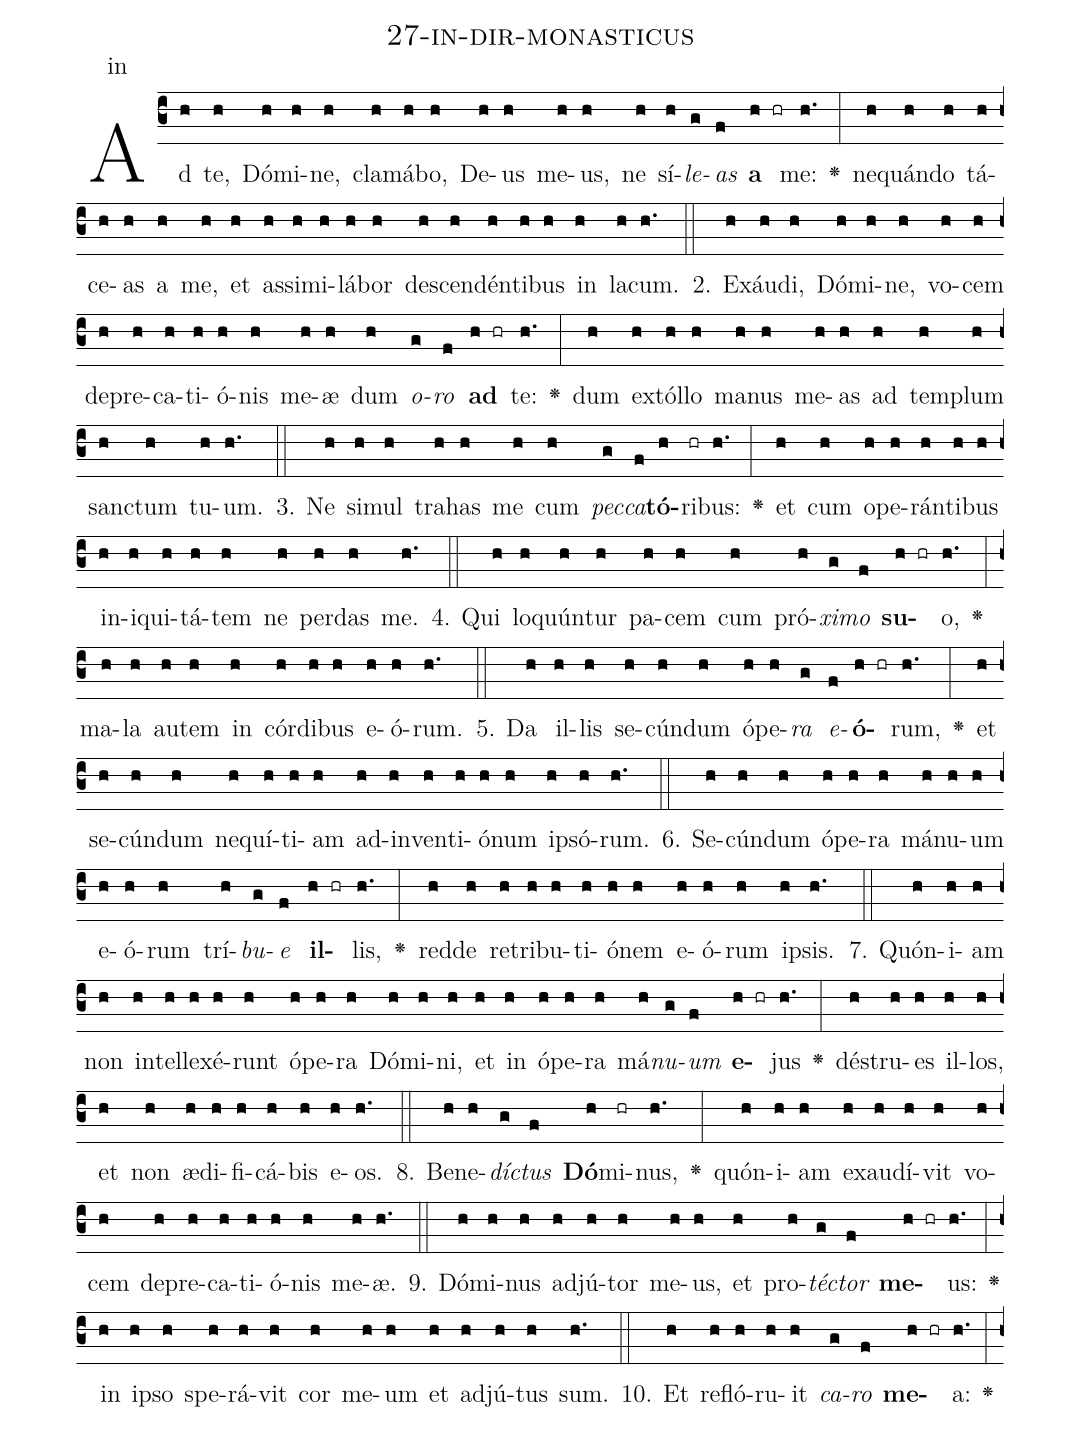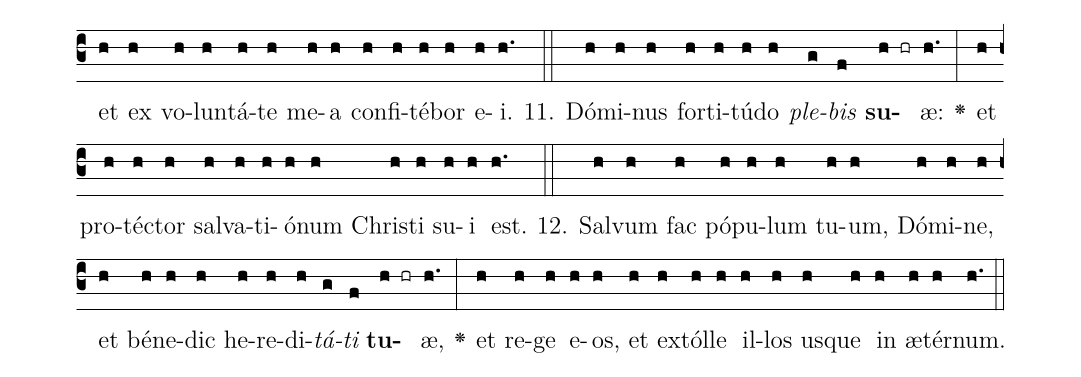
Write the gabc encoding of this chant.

name: 27-in-dir-monasticus;
annotation: in;
%%
(c3)Ad(h) te,(h) Dó(h)mi(h)ne,(h) cla(h)má(h)bo,(h) De(h)us(h) me(h)us,(h) ne(h) sí(h)<i>le</i>(g)<i>as</i>(f) <b>a</b>(h hr) me:(h.) <v>\greheightstar</v>(:) ne(h)quán(h)do(h) tá(h)ce(h)as(h) a(h) me,(h) et(h) as(h)si(h)mi(h)lá(h)bor(h) de(h)scen(h)dén(h)ti(h)bus(h) in(h) la(h)cum.(h.) (::)
2. Ex(h)áu(h)di,(h) Dó(h)mi(h)ne,(h) vo(h)cem(h) de(h)pre(h)ca(h)ti(h)ó(h)nis(h) me(h)æ(h) dum(h) <i>o</i>(g)<i>ro</i>(f) <b>ad</b>(h hr) te:(h.) <v>\greheightstar</v>(:) dum(h) ex(h)tól(h)lo(h) ma(h)nus(h) me(h)as(h) ad(h) tem(h)plum(h) sanc(h)tum(h) tu(h)um.(h.) (::)
3. Ne(h) si(h)mul(h) tra(h)has(h) me(h) cum(h) <i>pec</i>(g)<i>ca</i>(f)<b>tó</b>(h)ri(hr)bus:(h.) <v>\greheightstar</v>(:) et(h) cum(h) o(h)pe(h)rán(h)ti(h)bus(h) in(h)i(h)qui(h)tá(h)tem(h) ne(h) per(h)das(h) me.(h.) (::)
4. Qui(h) lo(h)quún(h)tur(h) pa(h)cem(h) cum(h) pró(h)<i>xi</i>(g)<i>mo</i>(f) <b>su</b>(h hr)o,(h.) <v>\greheightstar</v>(:) ma(h)la(h) au(h)tem(h) in(h) cór(h)di(h)bus(h) e(h)ó(h)rum.(h.) (::)
5. Da(h) il(h)lis(h) se(h)cún(h)dum(h) ó(h)pe(h)<i>ra</i>(g) <i>e</i>(f)<b>ó</b>(h hr)rum,(h.) <v>\greheightstar</v>(:) et(h) se(h)cún(h)dum(h) ne(h)quí(h)ti(h)am(h) ad(h)in(h)ven(h)ti(h)ó(h)num(h) ip(h)só(h)rum.(h.) (::)
6. Se(h)cún(h)dum(h) ó(h)pe(h)ra(h) má(h)nu(h)um(h) e(h)ó(h)rum(h) trí(h)<i>bu</i>(g)<i>e</i>(f) <b>il</b>(h hr)lis,(h.) <v>\greheightstar</v>(:) red(h)de(h) re(h)tri(h)bu(h)ti(h)ó(h)nem(h) e(h)ó(h)rum(h) ip(h)sis.(h.) (::)
7. Quón(h)i(h)am(h) non(h) in(h)tel(h)le(h)xé(h)runt(h) ó(h)pe(h)ra(h) Dó(h)mi(h)ni,(h) et(h) in(h) ó(h)pe(h)ra(h) má(h)<i>nu</i>(g)<i>um</i>(f) <b>e</b>(h hr)jus(h.) <v>\greheightstar</v>(:) dé(h)stru(h)es(h) il(h)los,(h) et(h) non(h) æ(h)di(h)fi(h)cá(h)bis(h) e(h)os.(h.) (::)
8. Be(h)ne(h)<i>díc</i>(g)<i>tus</i>(f) <b>Dó</b>(h)mi(hr)nus,(h.) <v>\greheightstar</v>(:) quón(h)i(h)am(h) ex(h)au(h)dí(h)vit(h) vo(h)cem(h) de(h)pre(h)ca(h)ti(h)ó(h)nis(h) me(h)æ.(h.) (::)
9. Dó(h)mi(h)nus(h) ad(h)jú(h)tor(h) me(h)us,(h) et(h) pro(h)<i>téc</i>(g)<i>tor</i>(f) <b>me</b>(h hr)us:(h.) <v>\greheightstar</v>(:) in(h) ip(h)so(h) spe(h)rá(h)vit(h) cor(h) me(h)um(h) et(h) ad(h)jú(h)tus(h) sum.(h.) (::)
10. Et(h) re(h)fló(h)ru(h)it(h) <i>ca</i>(g)<i>ro</i>(f) <b>me</b>(h hr)a:(h.) <v>\greheightstar</v>(:) et(h) ex(h) vo(h)lun(h)tá(h)te(h) me(h)a(h) con(h)fi(h)té(h)bor(h) e(h)i.(h.) (::)
11. Dó(h)mi(h)nus(h) for(h)ti(h)tú(h)do(h) <i>ple</i>(g)<i>bis</i>(f) <b>su</b>(h hr)æ:(h.) <v>\greheightstar</v>(:) et(h) pro(h)téc(h)tor(h) sal(h)va(h)ti(h)ó(h)num(h) Chris(h)ti(h) su(h)i(h) est.(h.) (::)
12. Sal(h)vum(h) fac(h) pó(h)pu(h)lum(h) tu(h)um,(h) Dó(h)mi(h)ne,(h) et(h) bé(h)ne(h)dic(h) he(h)re(h)di(h)<i>tá</i>(g)<i>ti</i>(f) <b>tu</b>(h hr)æ,(h.) <v>\greheightstar</v>(:) et(h) re(h)ge(h) e(h)os,(h) et(h) ex(h)tól(h)le(h) il(h)los(h) us(h)que(h) in(h) æ(h)tér(h)num.(h.) (::)
